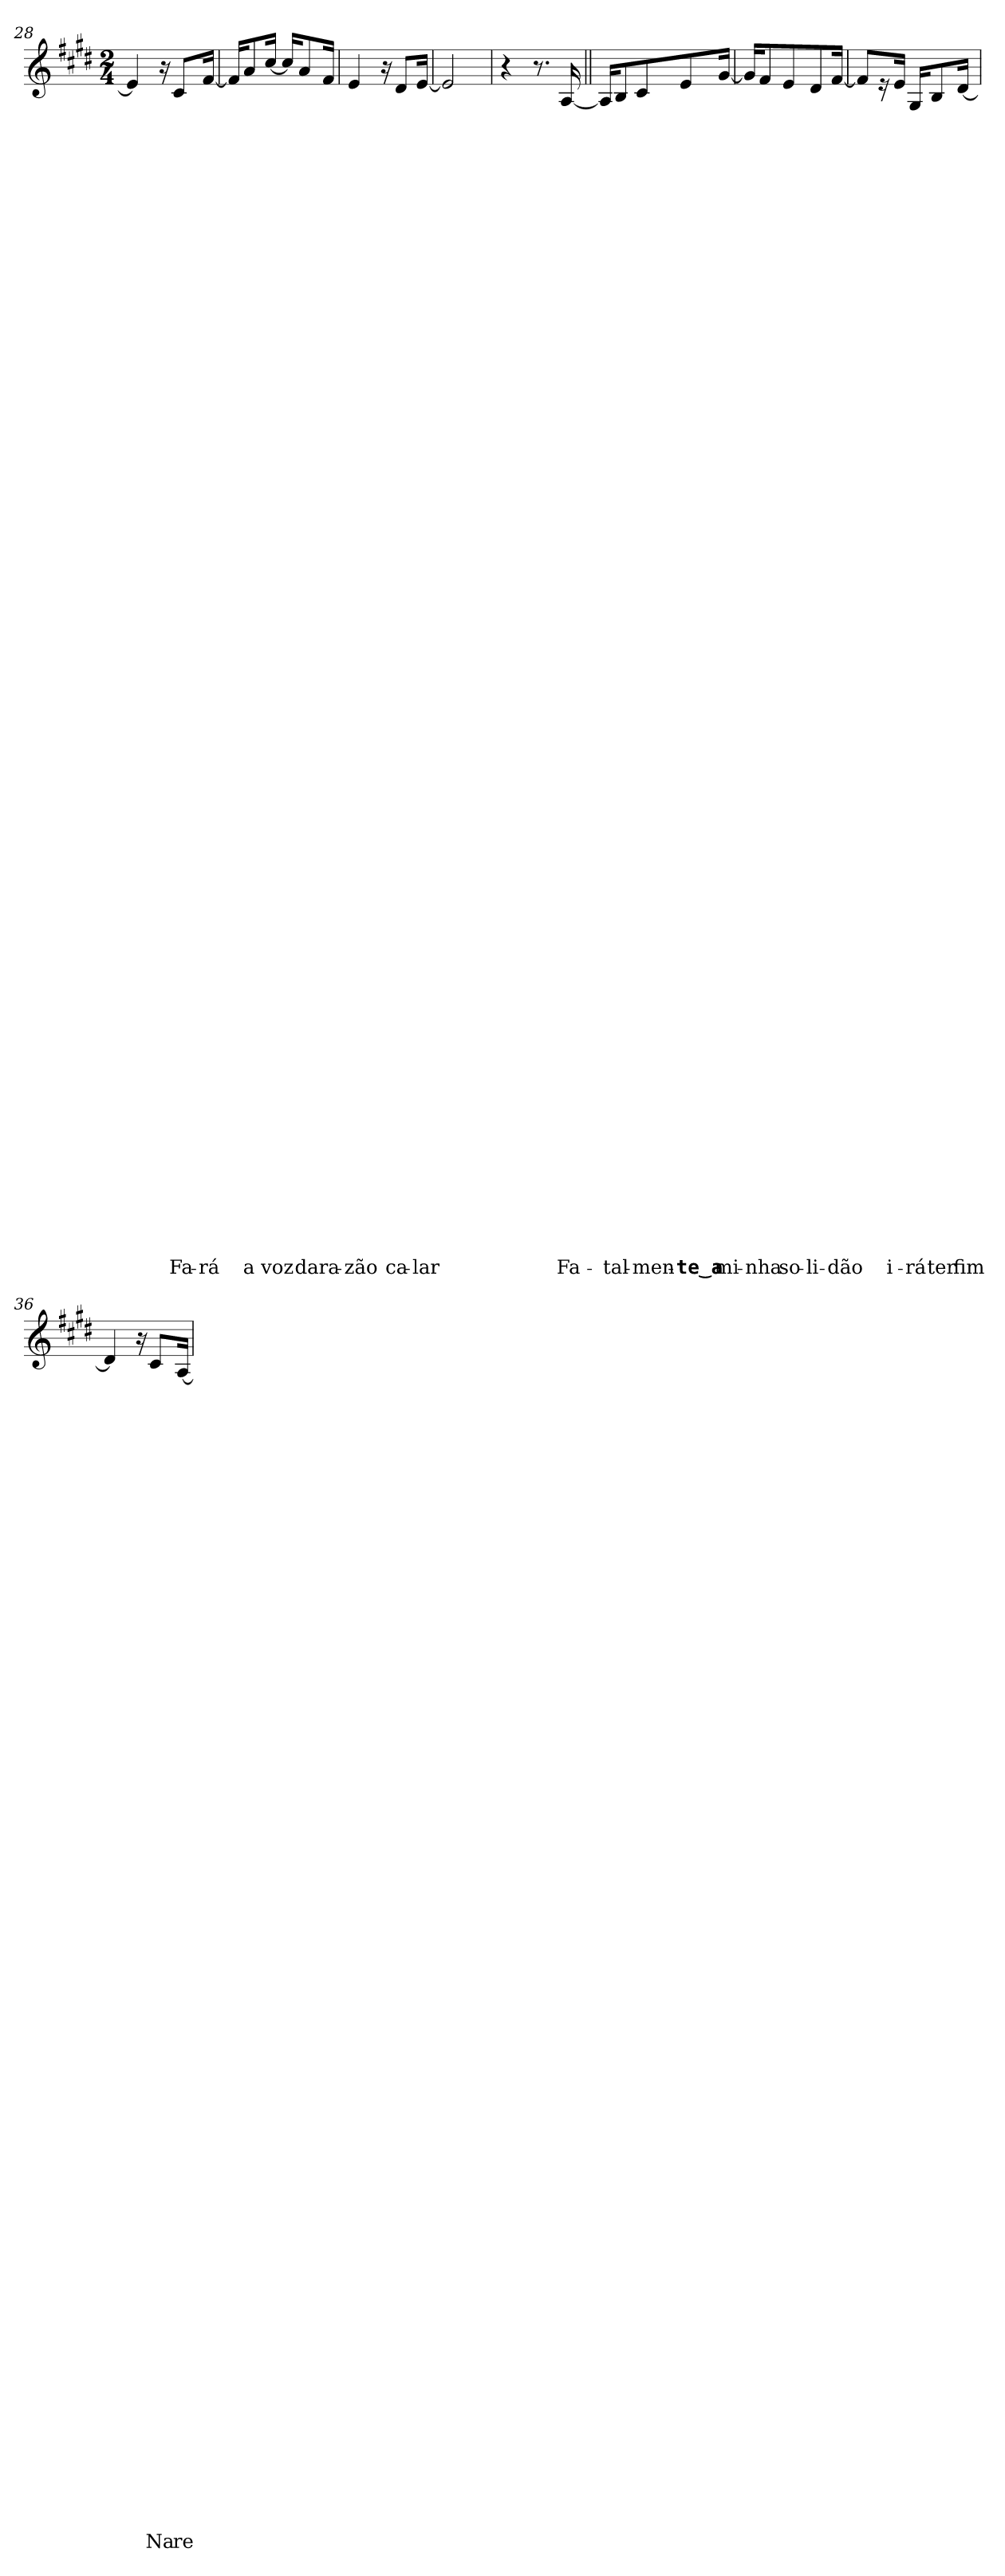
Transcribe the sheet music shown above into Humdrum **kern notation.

**kern	**text	**text	**text	**text	**text	**text	**text	**text	**text	**text	**text	**text	**text	**text	**text	**text	**text	**text	**text	**text	**text	**text	**text	**text	**text	**text	**text	**text	**text	**text	**text	**text	**text	**text	**text	**text	**text	**text	**text	**text	**text	**text	**text	**text	**text	**text	**text	**text	**text	**text	**text	**text	**text	**text	**text	**text	**text	**text	**text	**text	**text
*part1	*part1	*part1	*part1	*part1	*part1	*part1	*part1	*part1	*part1	*part1	*part1	*part1	*part1	*part1	*part1	*part1	*part1	*part1	*part1	*part1	*part1	*part1	*part1	*part1	*part1	*part1	*part1	*part1	*part1	*part1	*part1	*part1	*part1	*part1	*part1	*part1	*part1	*part1	*part1	*part1	*part1	*part1	*part1	*part1	*part1	*part1	*part1	*part1	*part1	*part1	*part1	*part1	*part1	*part1	*part1	*part1	*part1	*part1	*part1	*part1	*part1
*staff1	*staff1	*staff1	*staff1	*staff1	*staff1	*staff1	*staff1	*staff1	*staff1	*staff1	*staff1	*staff1	*staff1	*staff1	*staff1	*staff1	*staff1	*staff1	*staff1	*staff1	*staff1	*staff1	*staff1	*staff1	*staff1	*staff1	*staff1	*staff1	*staff1	*staff1	*staff1	*staff1	*staff1	*staff1	*staff1	*staff1	*staff1	*staff1	*staff1	*staff1	*staff1	*staff1	*staff1	*staff1	*staff1	*staff1	*staff1	*staff1	*staff1	*staff1	*staff1	*staff1	*staff1	*staff1	*staff1	*staff1	*staff1	*staff1	*staff1	*staff1	*staff1
*clefG2	*	*	*	*	*	*	*	*	*	*	*	*	*	*	*	*	*	*	*	*	*	*	*	*	*	*	*	*	*	*	*	*	*	*	*	*	*	*	*	*	*	*	*	*	*	*	*	*	*	*	*	*	*	*	*	*	*	*	*	*	*
*k[f#c#g#d#]	*	*	*	*	*	*	*	*	*	*	*	*	*	*	*	*	*	*	*	*	*	*	*	*	*	*	*	*	*	*	*	*	*	*	*	*	*	*	*	*	*	*	*	*	*	*	*	*	*	*	*	*	*	*	*	*	*	*	*	*	*
*E:	*	*	*	*	*	*	*	*	*	*	*	*	*	*	*	*	*	*	*	*	*	*	*	*	*	*	*	*	*	*	*	*	*	*	*	*	*	*	*	*	*	*	*	*	*	*	*	*	*	*	*	*	*	*	*	*	*	*	*	*	*
*M2/4	*	*	*	*	*	*	*	*	*	*	*	*	*	*	*	*	*	*	*	*	*	*	*	*	*	*	*	*	*	*	*	*	*	*	*	*	*	*	*	*	*	*	*	*	*	*	*	*	*	*	*	*	*	*	*	*	*	*	*	*	*
=28	=28	=28	=28	=28	=28	=28	=28	=28	=28	=28	=28	=28	=28	=28	=28	=28	=28	=28	=28	=28	=28	=28	=28	=28	=28	=28	=28	=28	=28	=28	=28	=28	=28	=28	=28	=28	=28	=28	=28	=28	=28	=28	=28	=28	=28	=28	=28	=28	=28	=28	=28	=28	=28	=28	=28	=28	=28	=28	=28	=28	=28
4e#/]	.	.	.	.	.	.	.	.	.	.	.	.	.	.	.	.	.	.	.	.	.	.	.	.	.	.	.	.	.	.	.	.	.	.	.	.	.	.	.	.	.	.	.	.	.	.	.	.	.	.	.	.	.	.	.	.	.	.	.	.	.
16r	.	.	.	.	.	.	.	.	.	.	.	.	.	.	.	.	.	.	.	.	.	.	.	.	.	.	.	.	.	.	.	.	.	.	.	.	.	.	.	.	.	.	.	.	.	.	.	.	.	.	.	.	.	.	.	.	.	.	.	.	.
!	!	!	!	!	!	!	!	!	!	!	!	!	!	!	!	!	!	!	!	!	!	!	!	!	!	!	!	!	!	!	!	!	!	!	!	!	!	!	!	!	!	!	!	!	!	!	!	!	!	!	!	!	!	!	!	!	!	!	!	!	!LO:LY:b
8c#/L	.	.	.	.	.	.	.	.	.	.	.	.	.	.	.	.	.	.	.	.	.	.	.	.	.	.	.	.	.	.	.	.	.	.	.	.	.	.	.	.	.	.	.	.	.	.	.	.	.	.	.	.	.	.	.	.	.	.	.	.	Fa-
!	!	!	!	!	!	!	!	!	!	!	!	!	!	!	!	!	!	!	!	!	!	!	!	!	!	!	!	!	!	!	!	!	!	!	!	!	!	!	!	!	!	!	!	!	!	!	!	!	!	!	!	!	!	!	!	!	!	!	!	!	!LO:LY:b
[16f#/Jk	.	.	.	.	.	.	.	.	.	.	.	.	.	.	.	.	.	.	.	.	.	.	.	.	.	.	.	.	.	.	.	.	.	.	.	.	.	.	.	.	.	.	.	.	.	.	.	.	.	.	.	.	.	.	.	.	.	.	.	.	-rá
=29	=29	=29	=29	=29	=29	=29	=29	=29	=29	=29	=29	=29	=29	=29	=29	=29	=29	=29	=29	=29	=29	=29	=29	=29	=29	=29	=29	=29	=29	=29	=29	=29	=29	=29	=29	=29	=29	=29	=29	=29	=29	=29	=29	=29	=29	=29	=29	=29	=29	=29	=29	=29	=29	=29	=29	=29	=29	=29	=29	=29	=29
16f#/KL]	.	.	.	.	.	.	.	.	.	.	.	.	.	.	.	.	.	.	.	.	.	.	.	.	.	.	.	.	.	.	.	.	.	.	.	.	.	.	.	.	.	.	.	.	.	.	.	.	.	.	.	.	.	.	.	.	.	.	.	.	.
!	!	!	!	!	!	!	!	!	!	!	!	!	!	!	!	!	!	!	!	!	!	!	!	!	!	!	!	!	!	!	!	!	!	!	!	!	!	!	!	!	!	!	!	!	!	!	!	!	!	!	!	!	!	!	!	!	!	!	!	!	!LO:LY:b
8a/	.	.	.	.	.	.	.	.	.	.	.	.	.	.	.	.	.	.	.	.	.	.	.	.	.	.	.	.	.	.	.	.	.	.	.	.	.	.	.	.	.	.	.	.	.	.	.	.	.	.	.	.	.	.	.	.	.	.	.	.	a
!	!	!	!	!	!	!	!	!	!	!	!	!	!	!	!	!	!	!	!	!	!	!	!	!	!	!	!	!	!	!	!	!	!	!	!	!	!	!	!	!	!	!	!	!	!	!	!	!	!	!	!	!	!	!	!	!	!	!	!	!	!LO:LY:b
[16cc#/Jk	.	.	.	.	.	.	.	.	.	.	.	.	.	.	.	.	.	.	.	.	.	.	.	.	.	.	.	.	.	.	.	.	.	.	.	.	.	.	.	.	.	.	.	.	.	.	.	.	.	.	.	.	.	.	.	.	.	.	.	.	voz
16cc#/KL]	.	.	.	.	.	.	.	.	.	.	.	.	.	.	.	.	.	.	.	.	.	.	.	.	.	.	.	.	.	.	.	.	.	.	.	.	.	.	.	.	.	.	.	.	.	.	.	.	.	.	.	.	.	.	.	.	.	.	.	.	.
!	!	!	!	!	!	!	!	!	!	!	!	!	!	!	!	!	!	!	!	!	!	!	!	!	!	!	!	!	!	!	!	!	!	!	!	!	!	!	!	!	!	!	!	!	!	!	!	!	!	!	!	!	!	!	!	!	!	!	!	!	!LO:LY:b
8a/	.	.	.	.	.	.	.	.	.	.	.	.	.	.	.	.	.	.	.	.	.	.	.	.	.	.	.	.	.	.	.	.	.	.	.	.	.	.	.	.	.	.	.	.	.	.	.	.	.	.	.	.	.	.	.	.	.	.	.	.	da
!	!	!	!	!	!	!	!	!	!	!	!	!	!	!	!	!	!	!	!	!	!	!	!	!	!	!	!	!	!	!	!	!	!	!	!	!	!	!	!	!	!	!	!	!	!	!	!	!	!	!	!	!	!	!	!	!	!	!	!	!	!LO:LY:b
16f#/Jk	.	.	.	.	.	.	.	.	.	.	.	.	.	.	.	.	.	.	.	.	.	.	.	.	.	.	.	.	.	.	.	.	.	.	.	.	.	.	.	.	.	.	.	.	.	.	.	.	.	.	.	.	.	.	.	.	.	.	.	.	ra-
=30	=30	=30	=30	=30	=30	=30	=30	=30	=30	=30	=30	=30	=30	=30	=30	=30	=30	=30	=30	=30	=30	=30	=30	=30	=30	=30	=30	=30	=30	=30	=30	=30	=30	=30	=30	=30	=30	=30	=30	=30	=30	=30	=30	=30	=30	=30	=30	=30	=30	=30	=30	=30	=30	=30	=30	=30	=30	=30	=30	=30	=30
!	!	!	!	!	!	!	!	!	!	!	!	!	!	!	!	!	!	!	!	!	!	!	!	!	!	!	!	!	!	!	!	!	!	!	!	!	!	!	!	!	!	!	!	!	!	!	!	!	!	!	!	!	!	!	!	!	!	!	!	!	!LO:LY:b
4e/	.	.	.	.	.	.	.	.	.	.	.	.	.	.	.	.	.	.	.	.	.	.	.	.	.	.	.	.	.	.	.	.	.	.	.	.	.	.	.	.	.	.	.	.	.	.	.	.	.	.	.	.	.	.	.	.	.	.	.	.	-zão
16r	.	.	.	.	.	.	.	.	.	.	.	.	.	.	.	.	.	.	.	.	.	.	.	.	.	.	.	.	.	.	.	.	.	.	.	.	.	.	.	.	.	.	.	.	.	.	.	.	.	.	.	.	.	.	.	.	.	.	.	.	.
!	!	!	!	!	!	!	!	!	!	!	!	!	!	!	!	!	!	!	!	!	!	!	!	!	!	!	!	!	!	!	!	!	!	!	!	!	!	!	!	!	!	!	!	!	!	!	!	!	!	!	!	!	!	!	!	!	!	!	!	!	!LO:LY:b
8d#/L	.	.	.	.	.	.	.	.	.	.	.	.	.	.	.	.	.	.	.	.	.	.	.	.	.	.	.	.	.	.	.	.	.	.	.	.	.	.	.	.	.	.	.	.	.	.	.	.	.	.	.	.	.	.	.	.	.	.	.	.	ca-
!	!	!	!	!	!	!	!	!	!	!	!	!	!	!	!	!	!	!	!	!	!	!	!	!	!	!	!	!	!	!	!	!	!	!	!	!	!	!	!	!	!	!	!	!	!	!	!	!	!	!	!	!	!	!	!	!	!	!	!	!	!LO:LY:b
[16e/Jk	.	.	.	.	.	.	.	.	.	.	.	.	.	.	.	.	.	.	.	.	.	.	.	.	.	.	.	.	.	.	.	.	.	.	.	.	.	.	.	.	.	.	.	.	.	.	.	.	.	.	.	.	.	.	.	.	.	.	.	.	-lar
!!LO:LB:g=z
=31	=31	=31	=31	=31	=31	=31	=31	=31	=31	=31	=31	=31	=31	=31	=31	=31	=31	=31	=31	=31	=31	=31	=31	=31	=31	=31	=31	=31	=31	=31	=31	=31	=31	=31	=31	=31	=31	=31	=31	=31	=31	=31	=31	=31	=31	=31	=31	=31	=31	=31	=31	=31	=31	=31	=31	=31	=31	=31	=31	=31	=31
2e/]	.	.	.	.	.	.	.	.	.	.	.	.	.	.	.	.	.	.	.	.	.	.	.	.	.	.	.	.	.	.	.	.	.	.	.	.	.	.	.	.	.	.	.	.	.	.	.	.	.	.	.	.	.	.	.	.	.	.	.	.	.
=32	=32	=32	=32	=32	=32	=32	=32	=32	=32	=32	=32	=32	=32	=32	=32	=32	=32	=32	=32	=32	=32	=32	=32	=32	=32	=32	=32	=32	=32	=32	=32	=32	=32	=32	=32	=32	=32	=32	=32	=32	=32	=32	=32	=32	=32	=32	=32	=32	=32	=32	=32	=32	=32	=32	=32	=32	=32	=32	=32	=32	=32
4r	.	.	.	.	.	.	.	.	.	.	.	.	.	.	.	.	.	.	.	.	.	.	.	.	.	.	.	.	.	.	.	.	.	.	.	.	.	.	.	.	.	.	.	.	.	.	.	.	.	.	.	.	.	.	.	.	.	.	.	.	.
8.r	.	.	.	.	.	.	.	.	.	.	.	.	.	.	.	.	.	.	.	.	.	.	.	.	.	.	.	.	.	.	.	.	.	.	.	.	.	.	.	.	.	.	.	.	.	.	.	.	.	.	.	.	.	.	.	.	.	.	.	.	.
!	!	!	!	!	!	!	!	!	!	!	!	!	!	!	!	!	!	!	!	!	!	!	!	!	!	!	!	!	!	!	!	!	!	!	!	!	!	!	!	!	!	!	!	!	!	!	!	!	!	!	!	!	!	!	!	!	!	!	!	!	!LO:LY:b
[16A/	.	.	.	.	.	.	.	.	.	.	.	.	.	.	.	.	.	.	.	.	.	.	.	.	.	.	.	.	.	.	.	.	.	.	.	.	.	.	.	.	.	.	.	.	.	.	.	.	.	.	.	.	.	.	.	.	.	.	.	.	Fa-
=33||	=33||	=33||	=33||	=33||	=33||	=33||	=33||	=33||	=33||	=33||	=33||	=33||	=33||	=33||	=33||	=33||	=33||	=33||	=33||	=33||	=33||	=33||	=33||	=33||	=33||	=33||	=33||	=33||	=33||	=33||	=33||	=33||	=33||	=33||	=33||	=33||	=33||	=33||	=33||	=33||	=33||	=33||	=33||	=33||	=33||	=33||	=33||	=33||	=33||	=33||	=33||	=33||	=33||	=33||	=33||	=33||	=33||	=33||	=33||	=33||	=33||
16A/KL]	.	.	.	.	.	.	.	.	.	.	.	.	.	.	.	.	.	.	.	.	.	.	.	.	.	.	.	.	.	.	.	.	.	.	.	.	.	.	.	.	.	.	.	.	.	.	.	.	.	.	.	.	.	.	.	.	.	.	.	.	.
!	!	!	!	!	!	!	!	!	!	!	!	!	!	!	!	!	!	!	!	!	!	!	!	!	!	!	!	!	!	!	!	!	!	!	!	!	!	!	!	!	!	!	!	!	!	!	!	!	!	!	!	!	!	!	!	!	!	!	!	!	!LO:LY:b
8B/	.	.	.	.	.	.	.	.	.	.	.	.	.	.	.	.	.	.	.	.	.	.	.	.	.	.	.	.	.	.	.	.	.	.	.	.	.	.	.	.	.	.	.	.	.	.	.	.	.	.	.	.	.	.	.	.	.	.	.	.	-tal-
!	!	!	!	!	!	!	!	!	!	!	!	!	!	!	!	!	!	!	!	!	!	!	!	!	!	!	!	!	!	!	!	!	!	!	!	!	!	!	!	!	!	!	!	!	!	!	!	!	!	!	!	!	!	!	!	!	!	!	!	!	!LO:LY:b
8c#/	.	.	.	.	.	.	.	.	.	.	.	.	.	.	.	.	.	.	.	.	.	.	.	.	.	.	.	.	.	.	.	.	.	.	.	.	.	.	.	.	.	.	.	.	.	.	.	.	.	.	.	.	.	.	.	.	.	.	.	.	-men-
!	!	!	!	!	!	!	!	!	!	!	!	!	!	!	!	!	!	!	!	!	!	!	!	!	!	!	!	!	!	!	!	!	!	!	!	!	!	!	!	!	!	!	!	!	!	!	!	!	!	!	!	!	!	!	!	!	!	!	!	!	!LO:LY:b
8e/	.	.	.	.	.	.	.	.	.	.	.	.	.	.	.	.	.	.	.	.	.	.	.	.	.	.	.	.	.	.	.	.	.	.	.	.	.	.	.	.	.	.	.	.	.	.	.	.	.	.	.	.	.	.	.	.	.	.	.	.	-te‿a
!	!	!	!	!	!	!	!	!	!	!	!	!	!	!	!	!	!	!	!	!	!	!	!	!	!	!	!	!	!	!	!	!	!	!	!	!	!	!	!	!	!	!	!	!	!	!	!	!	!	!	!	!	!	!	!	!	!	!	!	!	!LO:LY:b
[16g#/Jk	.	.	.	.	.	.	.	.	.	.	.	.	.	.	.	.	.	.	.	.	.	.	.	.	.	.	.	.	.	.	.	.	.	.	.	.	.	.	.	.	.	.	.	.	.	.	.	.	.	.	.	.	.	.	.	.	.	.	.	.	mi-
=34	=34	=34	=34	=34	=34	=34	=34	=34	=34	=34	=34	=34	=34	=34	=34	=34	=34	=34	=34	=34	=34	=34	=34	=34	=34	=34	=34	=34	=34	=34	=34	=34	=34	=34	=34	=34	=34	=34	=34	=34	=34	=34	=34	=34	=34	=34	=34	=34	=34	=34	=34	=34	=34	=34	=34	=34	=34	=34	=34	=34	=34
16g#/KL]	.	.	.	.	.	.	.	.	.	.	.	.	.	.	.	.	.	.	.	.	.	.	.	.	.	.	.	.	.	.	.	.	.	.	.	.	.	.	.	.	.	.	.	.	.	.	.	.	.	.	.	.	.	.	.	.	.	.	.	.	.
!	!	!	!	!	!	!	!	!	!	!	!	!	!	!	!	!	!	!	!	!	!	!	!	!	!	!	!	!	!	!	!	!	!	!	!	!	!	!	!	!	!	!	!	!	!	!	!	!	!	!	!	!	!	!	!	!	!	!	!	!	!LO:LY:b
8f#/	.	.	.	.	.	.	.	.	.	.	.	.	.	.	.	.	.	.	.	.	.	.	.	.	.	.	.	.	.	.	.	.	.	.	.	.	.	.	.	.	.	.	.	.	.	.	.	.	.	.	.	.	.	.	.	.	.	.	.	.	-nha
!	!	!	!	!	!	!	!	!	!	!	!	!	!	!	!	!	!	!	!	!	!	!	!	!	!	!	!	!	!	!	!	!	!	!	!	!	!	!	!	!	!	!	!	!	!	!	!	!	!	!	!	!	!	!	!	!	!	!	!	!	!LO:LY:b
8e/	.	.	.	.	.	.	.	.	.	.	.	.	.	.	.	.	.	.	.	.	.	.	.	.	.	.	.	.	.	.	.	.	.	.	.	.	.	.	.	.	.	.	.	.	.	.	.	.	.	.	.	.	.	.	.	.	.	.	.	.	so-
!	!	!	!	!	!	!	!	!	!	!	!	!	!	!	!	!	!	!	!	!	!	!	!	!	!	!	!	!	!	!	!	!	!	!	!	!	!	!	!	!	!	!	!	!	!	!	!	!	!	!	!	!	!	!	!	!	!	!	!	!	!LO:LY:b
8d#/	.	.	.	.	.	.	.	.	.	.	.	.	.	.	.	.	.	.	.	.	.	.	.	.	.	.	.	.	.	.	.	.	.	.	.	.	.	.	.	.	.	.	.	.	.	.	.	.	.	.	.	.	.	.	.	.	.	.	.	.	-li-
!	!	!	!	!	!	!	!	!	!	!	!	!	!	!	!	!	!	!	!	!	!	!	!	!	!	!	!	!	!	!	!	!	!	!	!	!	!	!	!	!	!	!	!	!	!	!	!	!	!	!	!	!	!	!	!	!	!	!	!	!	!LO:LY:b
[16f#/Jk	.	.	.	.	.	.	.	.	.	.	.	.	.	.	.	.	.	.	.	.	.	.	.	.	.	.	.	.	.	.	.	.	.	.	.	.	.	.	.	.	.	.	.	.	.	.	.	.	.	.	.	.	.	.	.	.	.	.	.	.	-dão
=35	=35	=35	=35	=35	=35	=35	=35	=35	=35	=35	=35	=35	=35	=35	=35	=35	=35	=35	=35	=35	=35	=35	=35	=35	=35	=35	=35	=35	=35	=35	=35	=35	=35	=35	=35	=35	=35	=35	=35	=35	=35	=35	=35	=35	=35	=35	=35	=35	=35	=35	=35	=35	=35	=35	=35	=35	=35	=35	=35	=35	=35
8f#/L]	.	.	.	.	.	.	.	.	.	.	.	.	.	.	.	.	.	.	.	.	.	.	.	.	.	.	.	.	.	.	.	.	.	.	.	.	.	.	.	.	.	.	.	.	.	.	.	.	.	.	.	.	.	.	.	.	.	.	.	.	.
16r	.	.	.	.	.	.	.	.	.	.	.	.	.	.	.	.	.	.	.	.	.	.	.	.	.	.	.	.	.	.	.	.	.	.	.	.	.	.	.	.	.	.	.	.	.	.	.	.	.	.	.	.	.	.	.	.	.	.	.	.	.
!	!	!	!	!	!	!	!	!	!	!	!	!	!	!	!	!	!	!	!	!	!	!	!	!	!	!	!	!	!	!	!	!	!	!	!	!	!	!	!	!	!	!	!	!	!	!	!	!	!	!	!	!	!	!	!	!	!	!	!	!	!LO:LY:b
16e/Jk	.	.	.	.	.	.	.	.	.	.	.	.	.	.	.	.	.	.	.	.	.	.	.	.	.	.	.	.	.	.	.	.	.	.	.	.	.	.	.	.	.	.	.	.	.	.	.	.	.	.	.	.	.	.	.	.	.	.	.	.	i-
!	!	!	!	!	!	!	!	!	!	!	!	!	!	!	!	!	!	!	!	!	!	!	!	!	!	!	!	!	!	!	!	!	!	!	!	!	!	!	!	!	!	!	!	!	!	!	!	!	!	!	!	!	!	!	!	!	!	!	!	!	!LO:LY:b
16G#/KL	.	.	.	.	.	.	.	.	.	.	.	.	.	.	.	.	.	.	.	.	.	.	.	.	.	.	.	.	.	.	.	.	.	.	.	.	.	.	.	.	.	.	.	.	.	.	.	.	.	.	.	.	.	.	.	.	.	.	.	.	-rá
!	!	!	!	!	!	!	!	!	!	!	!	!	!	!	!	!	!	!	!	!	!	!	!	!	!	!	!	!	!	!	!	!	!	!	!	!	!	!	!	!	!	!	!	!	!	!	!	!	!	!	!	!	!	!	!	!	!	!	!	!	!LO:LY:b
8B/	.	.	.	.	.	.	.	.	.	.	.	.	.	.	.	.	.	.	.	.	.	.	.	.	.	.	.	.	.	.	.	.	.	.	.	.	.	.	.	.	.	.	.	.	.	.	.	.	.	.	.	.	.	.	.	.	.	.	.	.	ter
!	!	!	!	!	!	!	!	!	!	!	!	!	!	!	!	!	!	!	!	!	!	!	!	!	!	!	!	!	!	!	!	!	!	!	!	!	!	!	!	!	!	!	!	!	!	!	!	!	!	!	!	!	!	!	!	!	!	!	!	!	!LO:LY:b
[16d#/Jk	.	.	.	.	.	.	.	.	.	.	.	.	.	.	.	.	.	.	.	.	.	.	.	.	.	.	.	.	.	.	.	.	.	.	.	.	.	.	.	.	.	.	.	.	.	.	.	.	.	.	.	.	.	.	.	.	.	.	.	.	fim
=36	=36	=36	=36	=36	=36	=36	=36	=36	=36	=36	=36	=36	=36	=36	=36	=36	=36	=36	=36	=36	=36	=36	=36	=36	=36	=36	=36	=36	=36	=36	=36	=36	=36	=36	=36	=36	=36	=36	=36	=36	=36	=36	=36	=36	=36	=36	=36	=36	=36	=36	=36	=36	=36	=36	=36	=36	=36	=36	=36	=36	=36
4d#/]	.	.	.	.	.	.	.	.	.	.	.	.	.	.	.	.	.	.	.	.	.	.	.	.	.	.	.	.	.	.	.	.	.	.	.	.	.	.	.	.	.	.	.	.	.	.	.	.	.	.	.	.	.	.	.	.	.	.	.	.	.
16r	.	.	.	.	.	.	.	.	.	.	.	.	.	.	.	.	.	.	.	.	.	.	.	.	.	.	.	.	.	.	.	.	.	.	.	.	.	.	.	.	.	.	.	.	.	.	.	.	.	.	.	.	.	.	.	.	.	.	.	.	.
!	!	!	!	!	!	!	!	!	!	!	!	!	!	!	!	!	!	!	!	!	!	!	!	!	!	!	!	!	!	!	!	!	!	!	!	!	!	!	!	!	!	!	!	!	!	!	!	!	!	!	!	!	!	!	!	!	!	!	!	!	!LO:LY:b
8c#/L	.	.	.	.	.	.	.	.	.	.	.	.	.	.	.	.	.	.	.	.	.	.	.	.	.	.	.	.	.	.	.	.	.	.	.	.	.	.	.	.	.	.	.	.	.	.	.	.	.	.	.	.	.	.	.	.	.	.	.	.	Na
!	!	!	!	!	!	!	!	!	!	!	!	!	!	!	!	!	!	!	!	!	!	!	!	!	!	!	!	!	!	!	!	!	!	!	!	!	!	!	!	!	!	!	!	!	!	!	!	!	!	!	!	!	!	!	!	!	!	!	!	!	!LO:LY:b
[16A/Jk	.	.	.	.	.	.	.	.	.	.	.	.	.	.	.	.	.	.	.	.	.	.	.	.	.	.	.	.	.	.	.	.	.	.	.	.	.	.	.	.	.	.	.	.	.	.	.	.	.	.	.	.	.	.	.	.	.	.	.	.	re-
=	=	=	=	=	=	=	=	=	=	=	=	=	=	=	=	=	=	=	=	=	=	=	=	=	=	=	=	=	=	=	=	=	=	=	=	=	=	=	=	=	=	=	=	=	=	=	=	=	=	=	=	=	=	=	=	=	=	=	=	=	=
*-	*-	*-	*-	*-	*-	*-	*-	*-	*-	*-	*-	*-	*-	*-	*-	*-	*-	*-	*-	*-	*-	*-	*-	*-	*-	*-	*-	*-	*-	*-	*-	*-	*-	*-	*-	*-	*-	*-	*-	*-	*-	*-	*-	*-	*-	*-	*-	*-	*-	*-	*-	*-	*-	*-	*-	*-	*-	*-	*-	*-	*-
